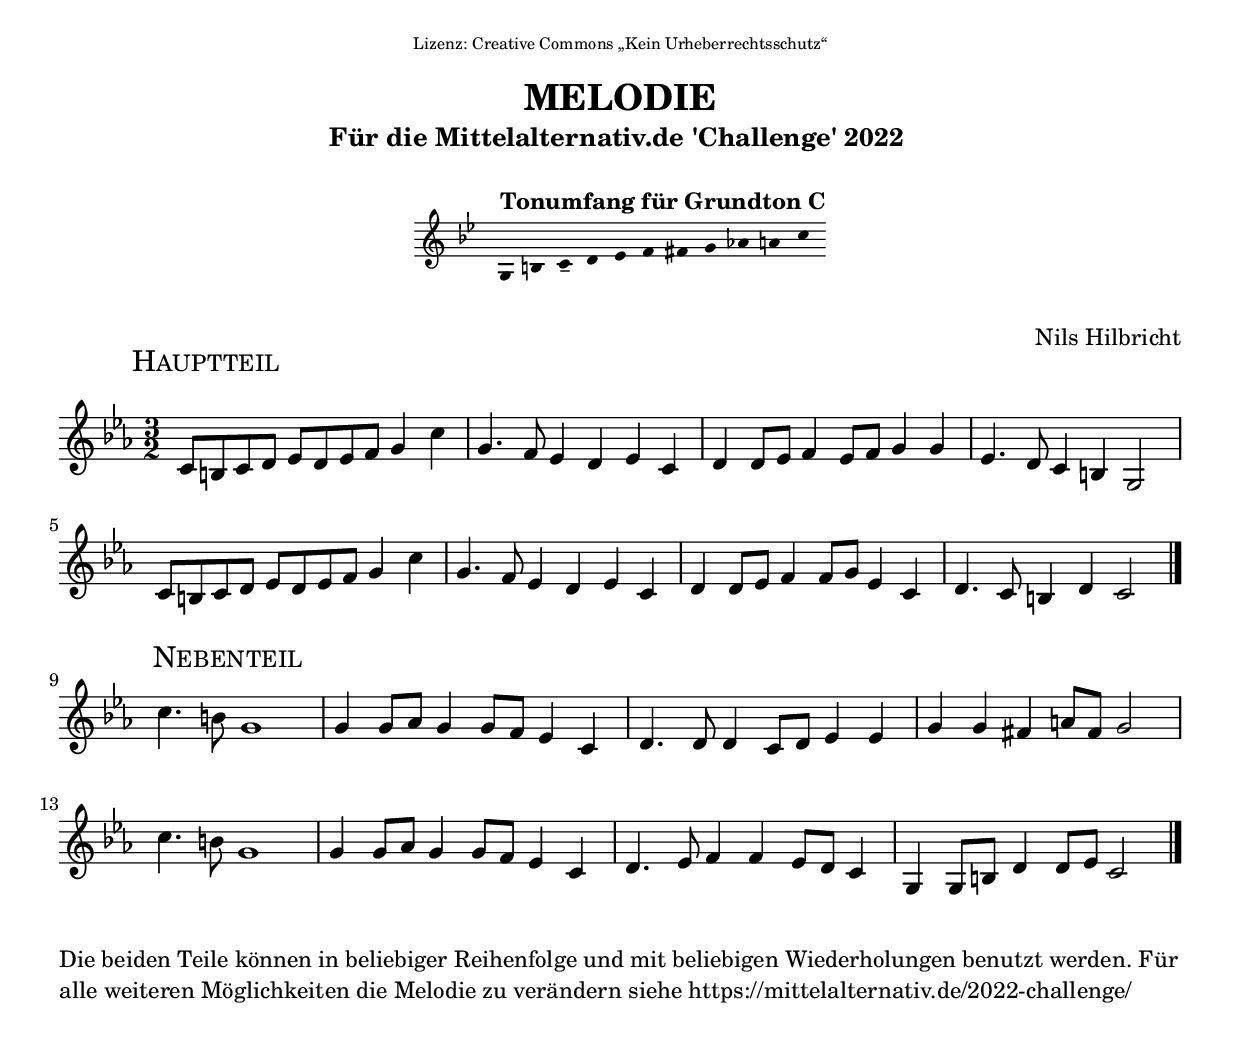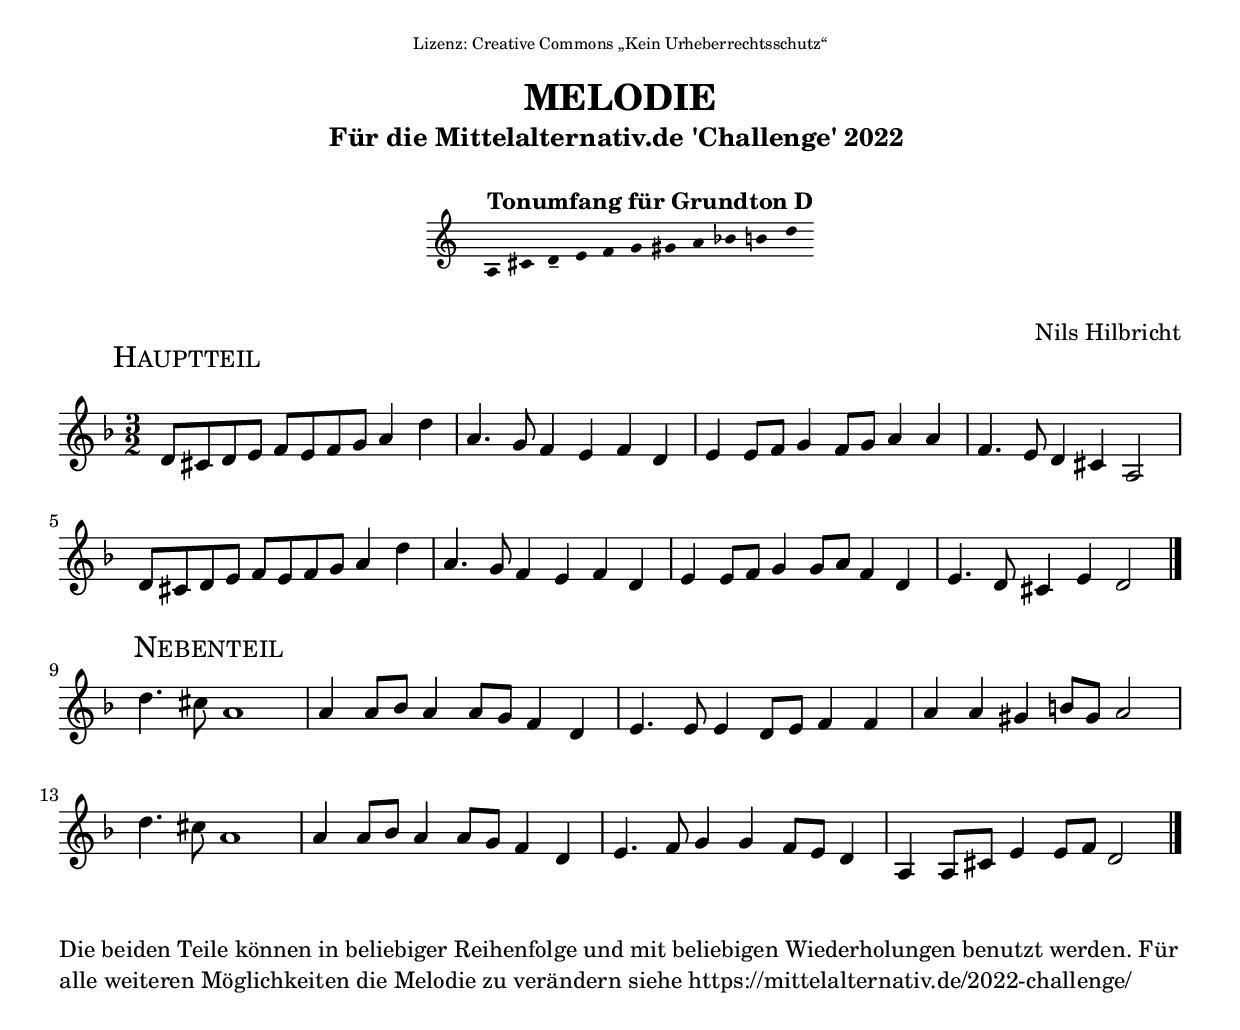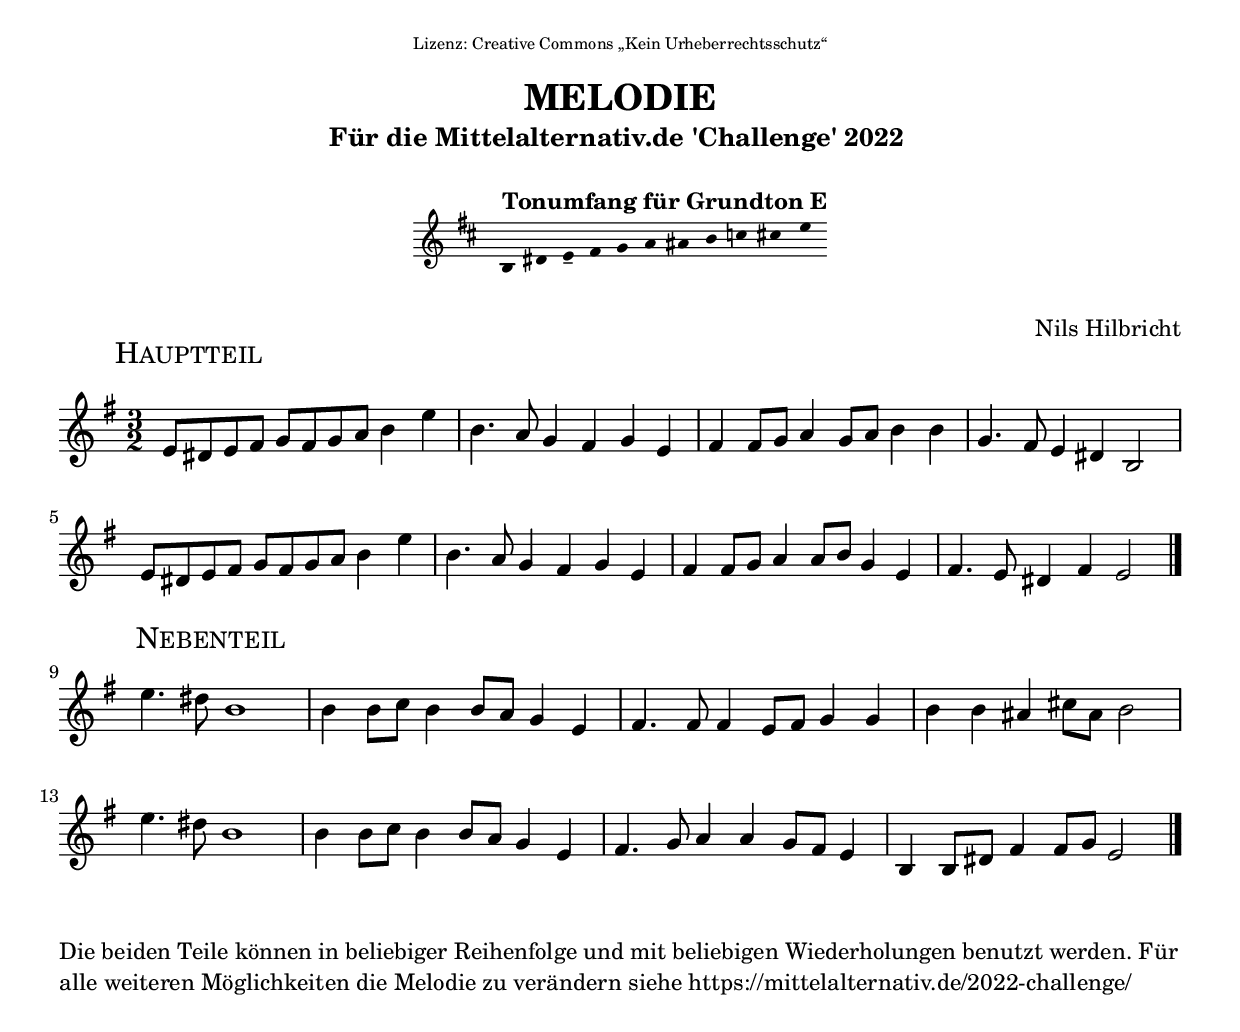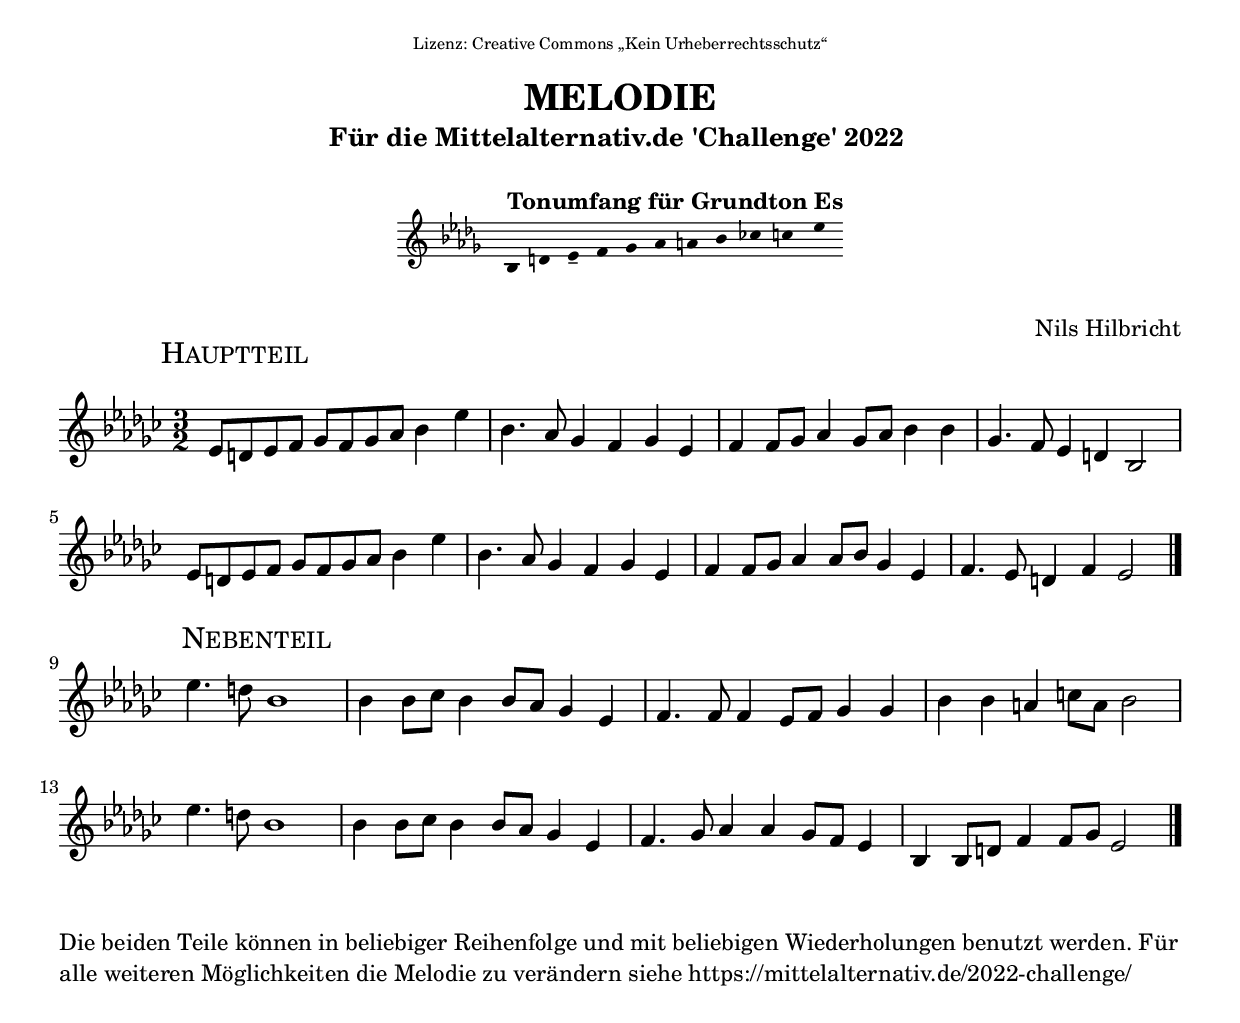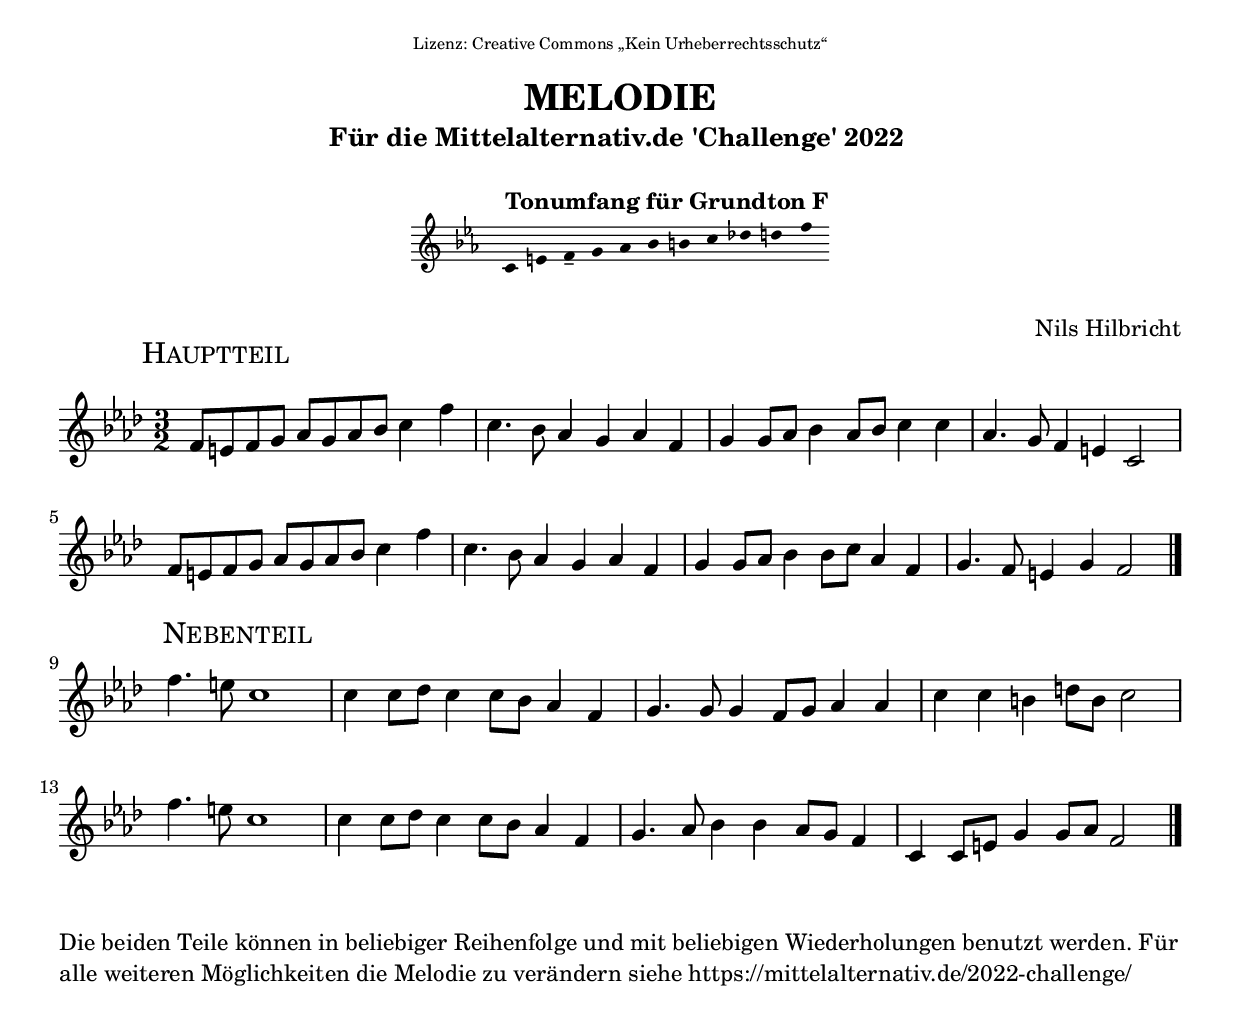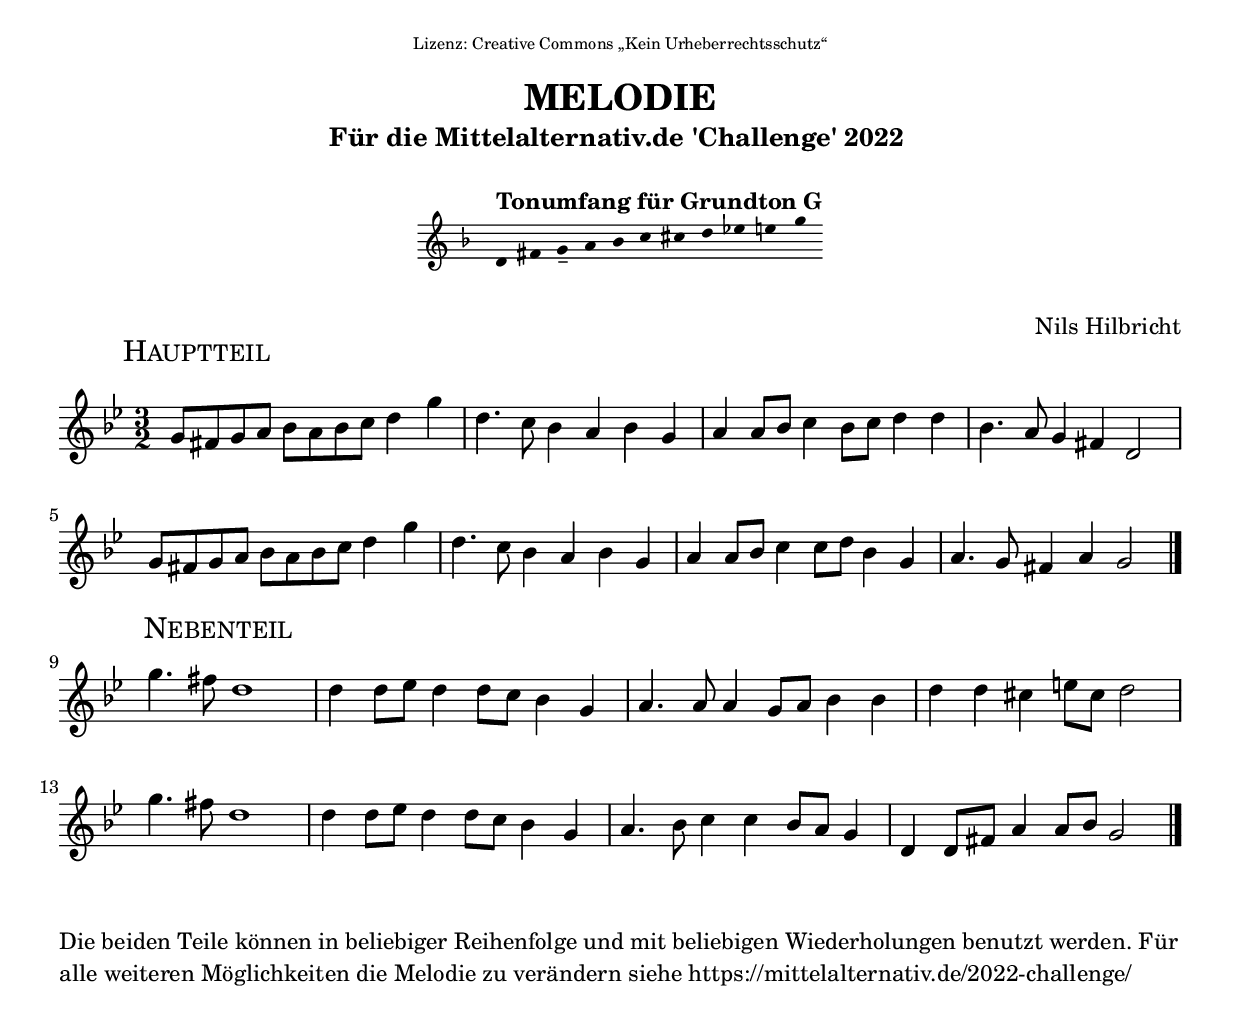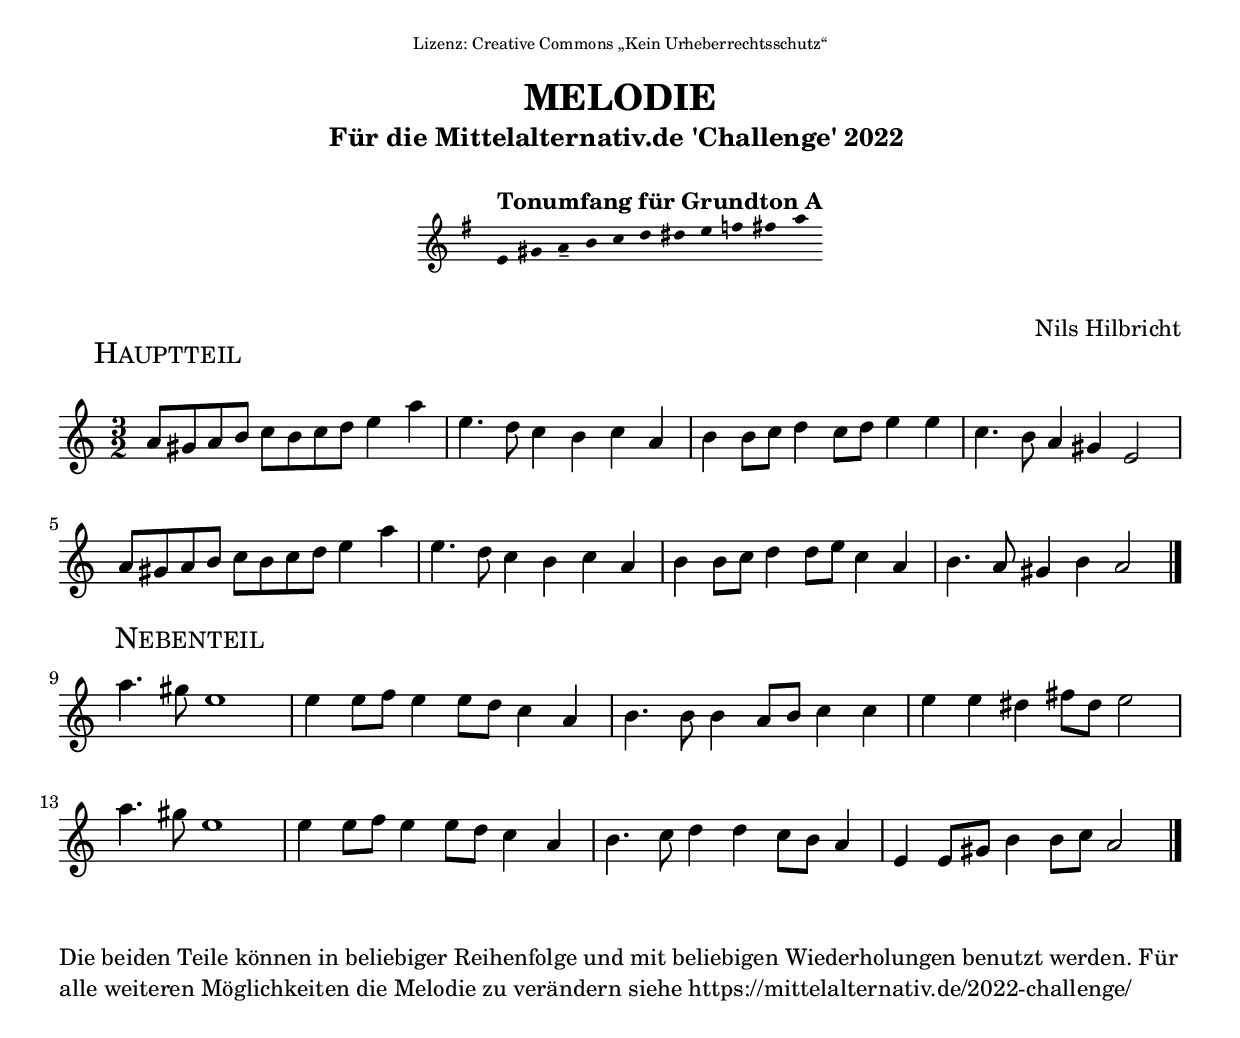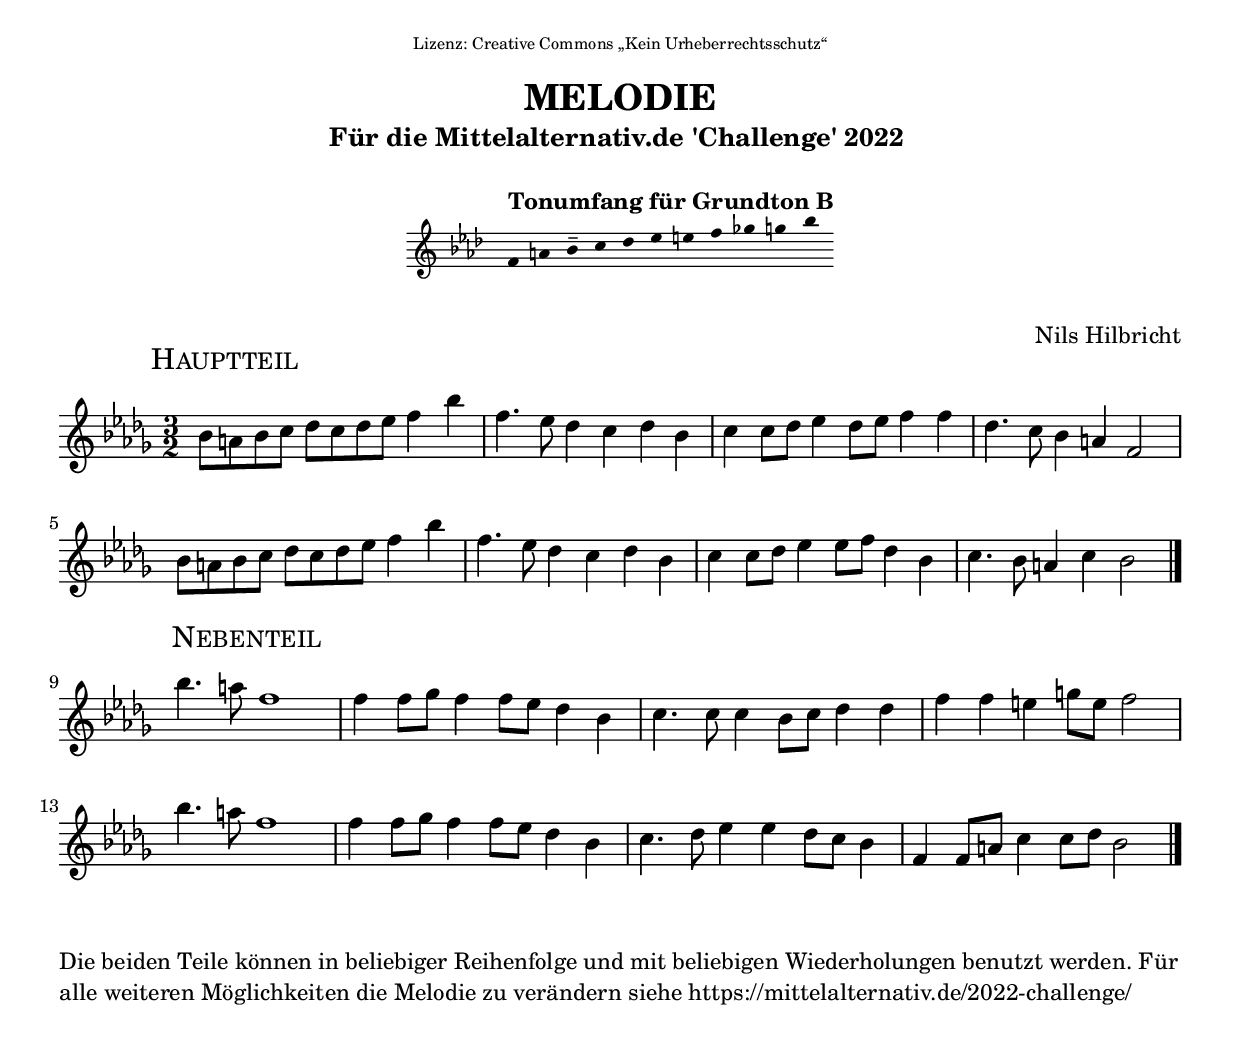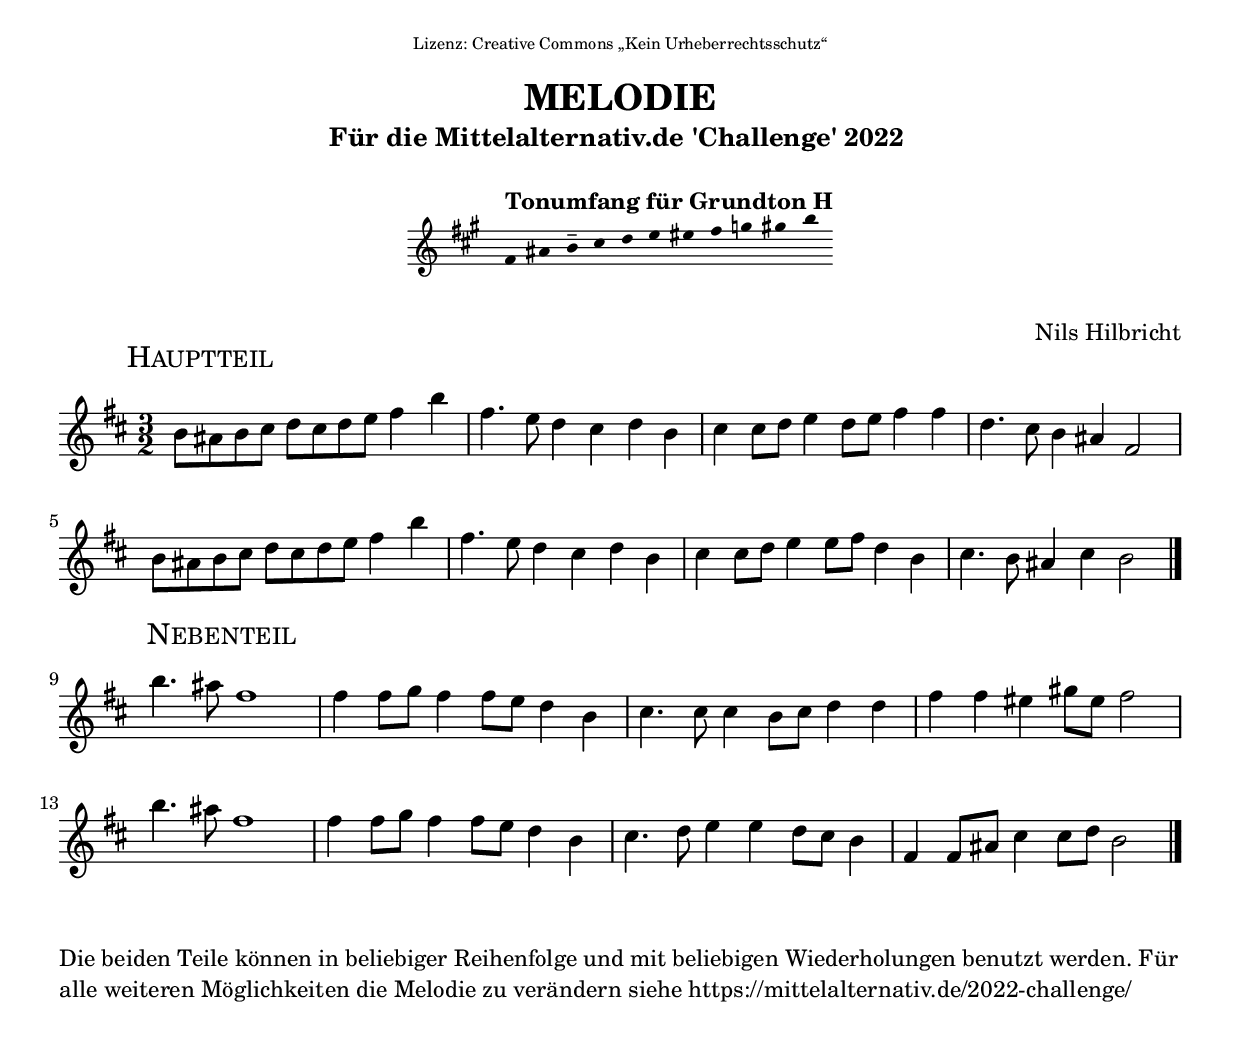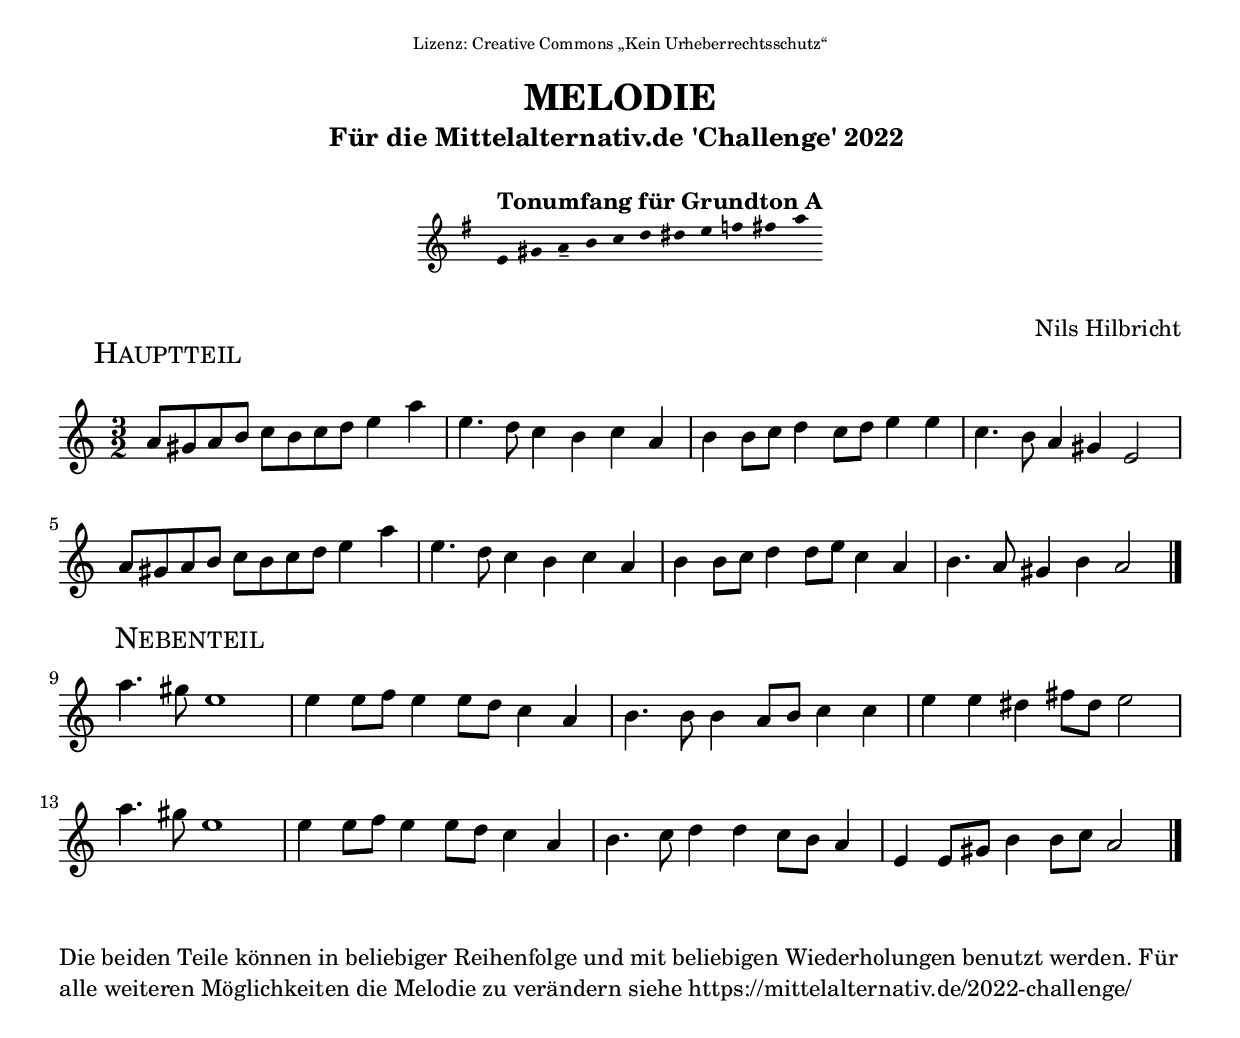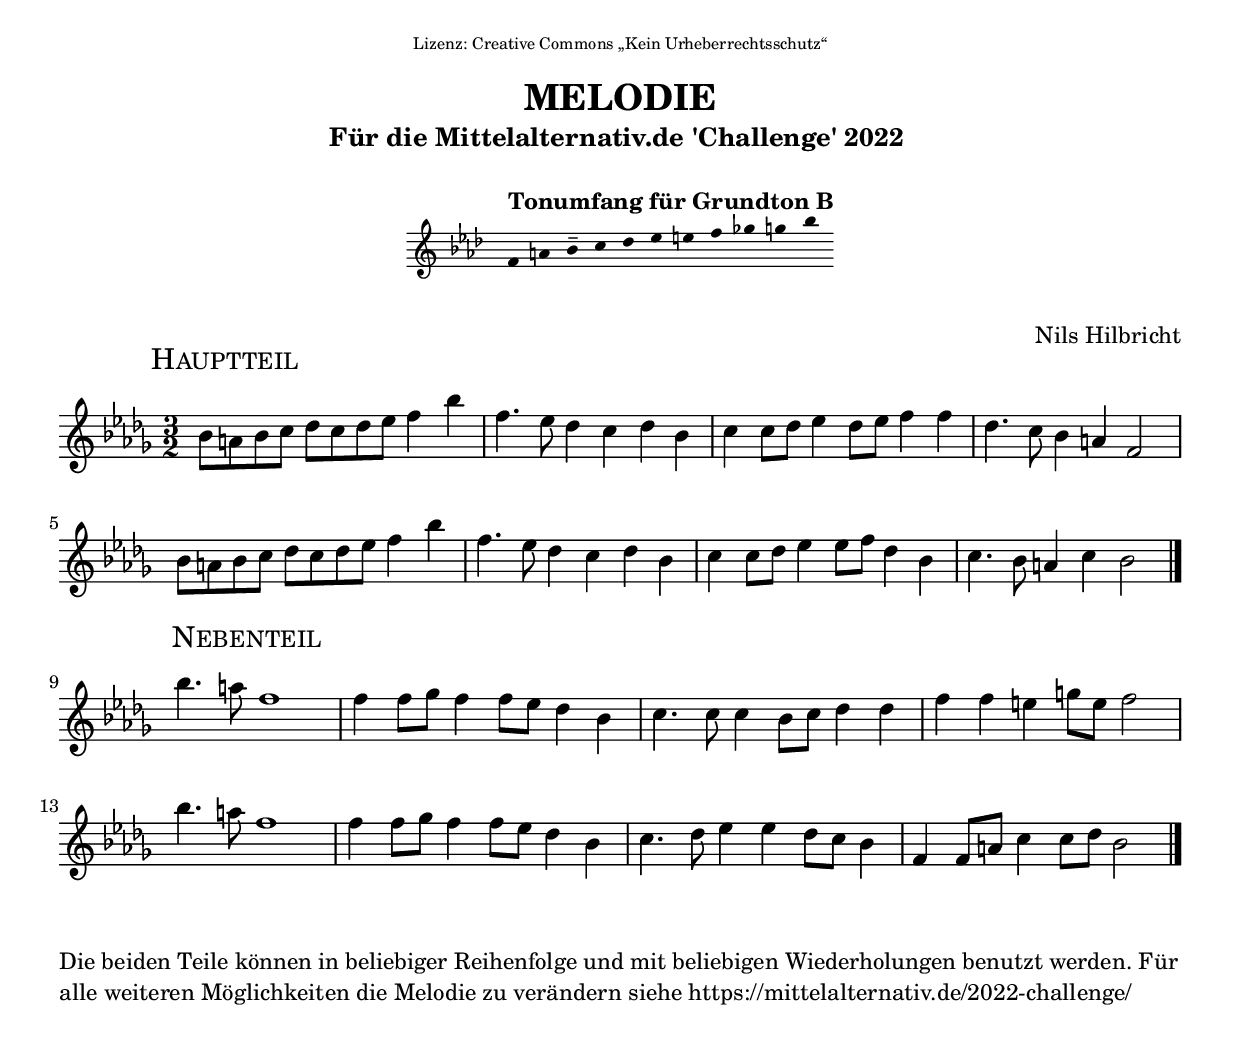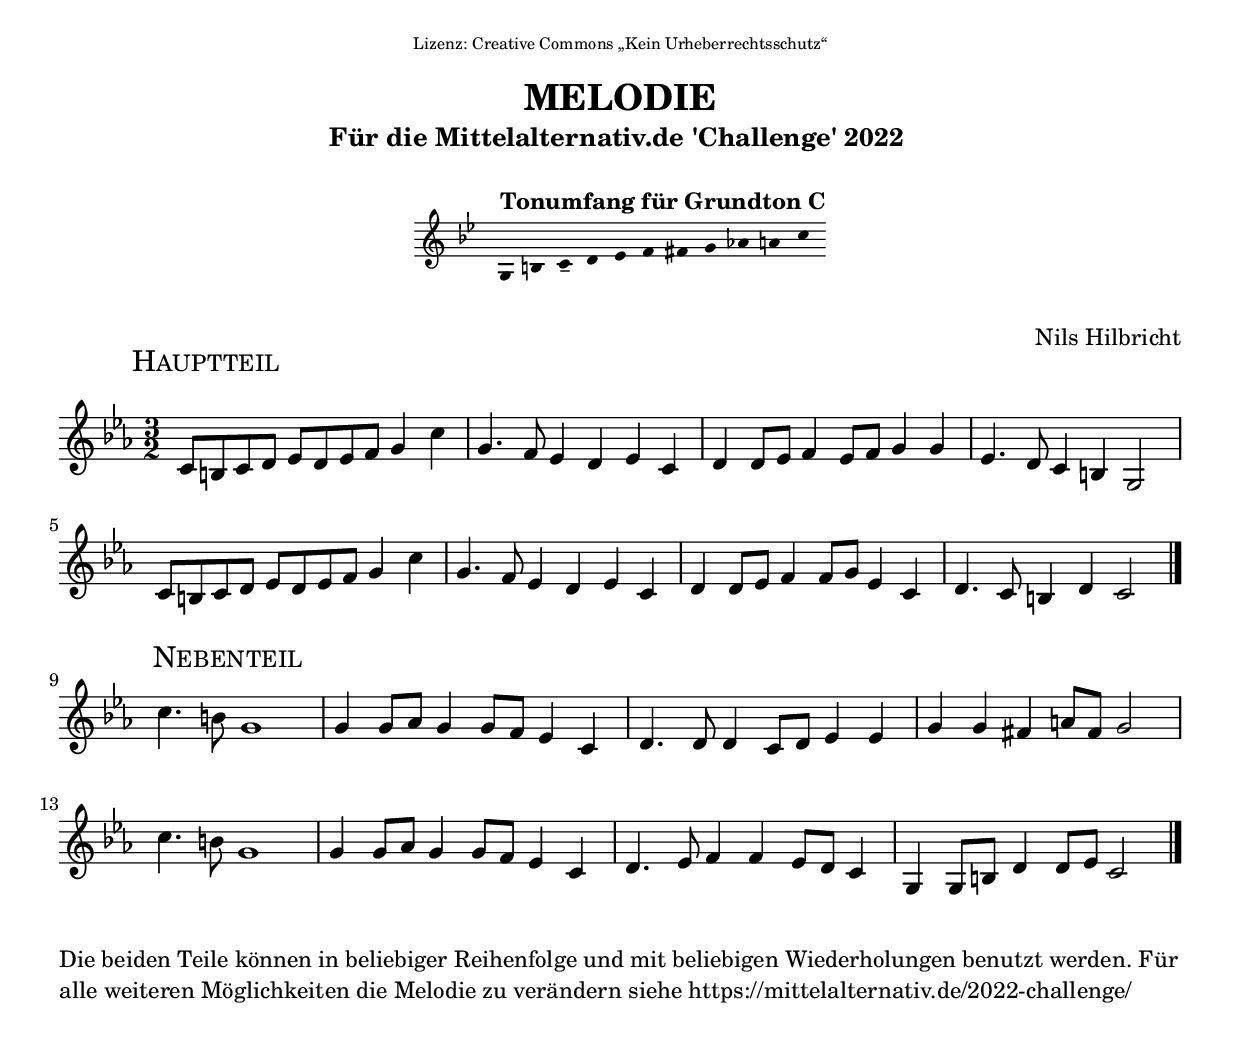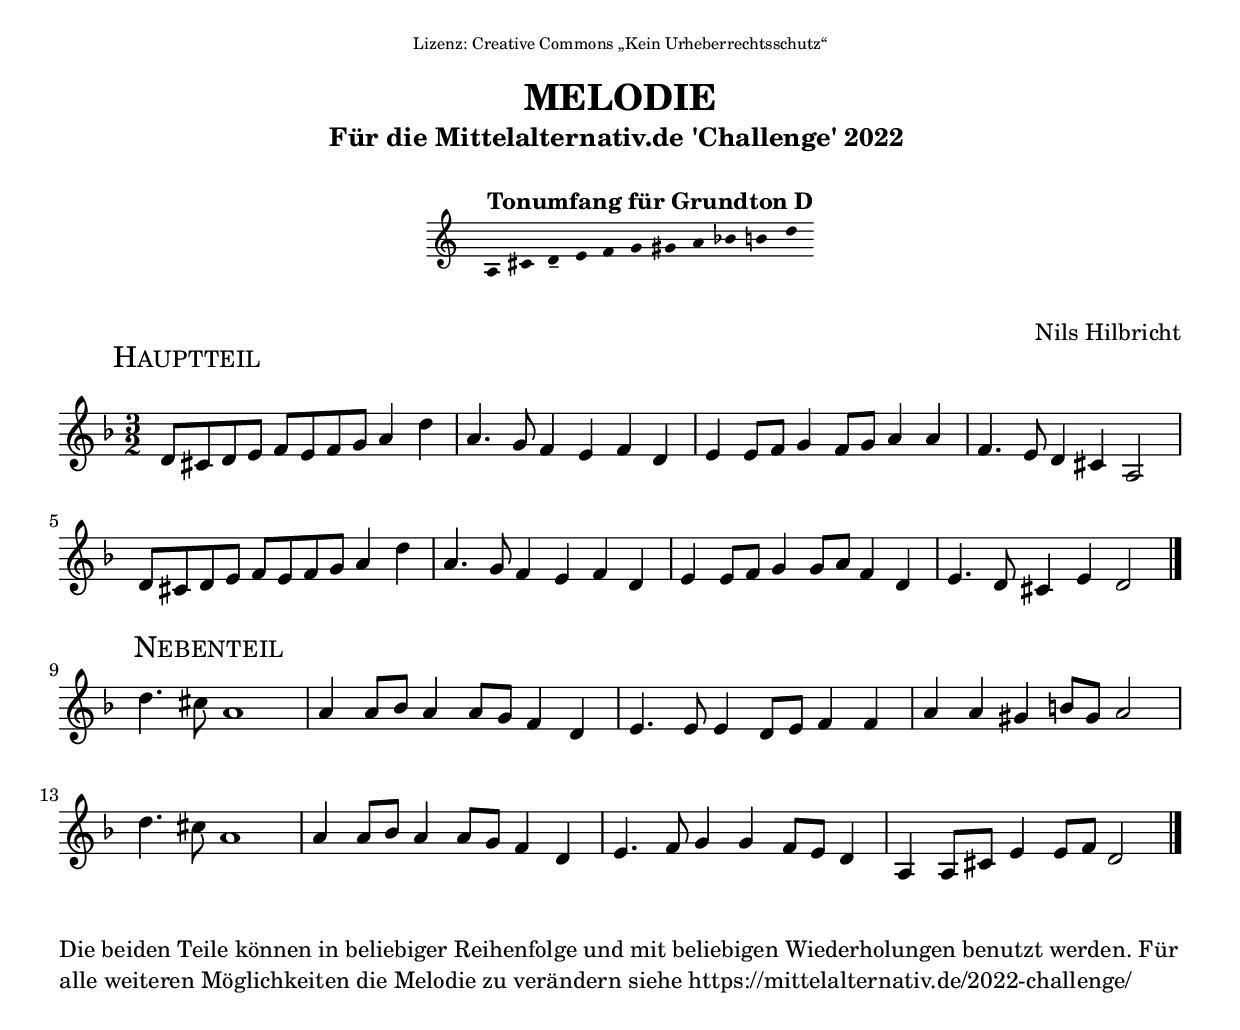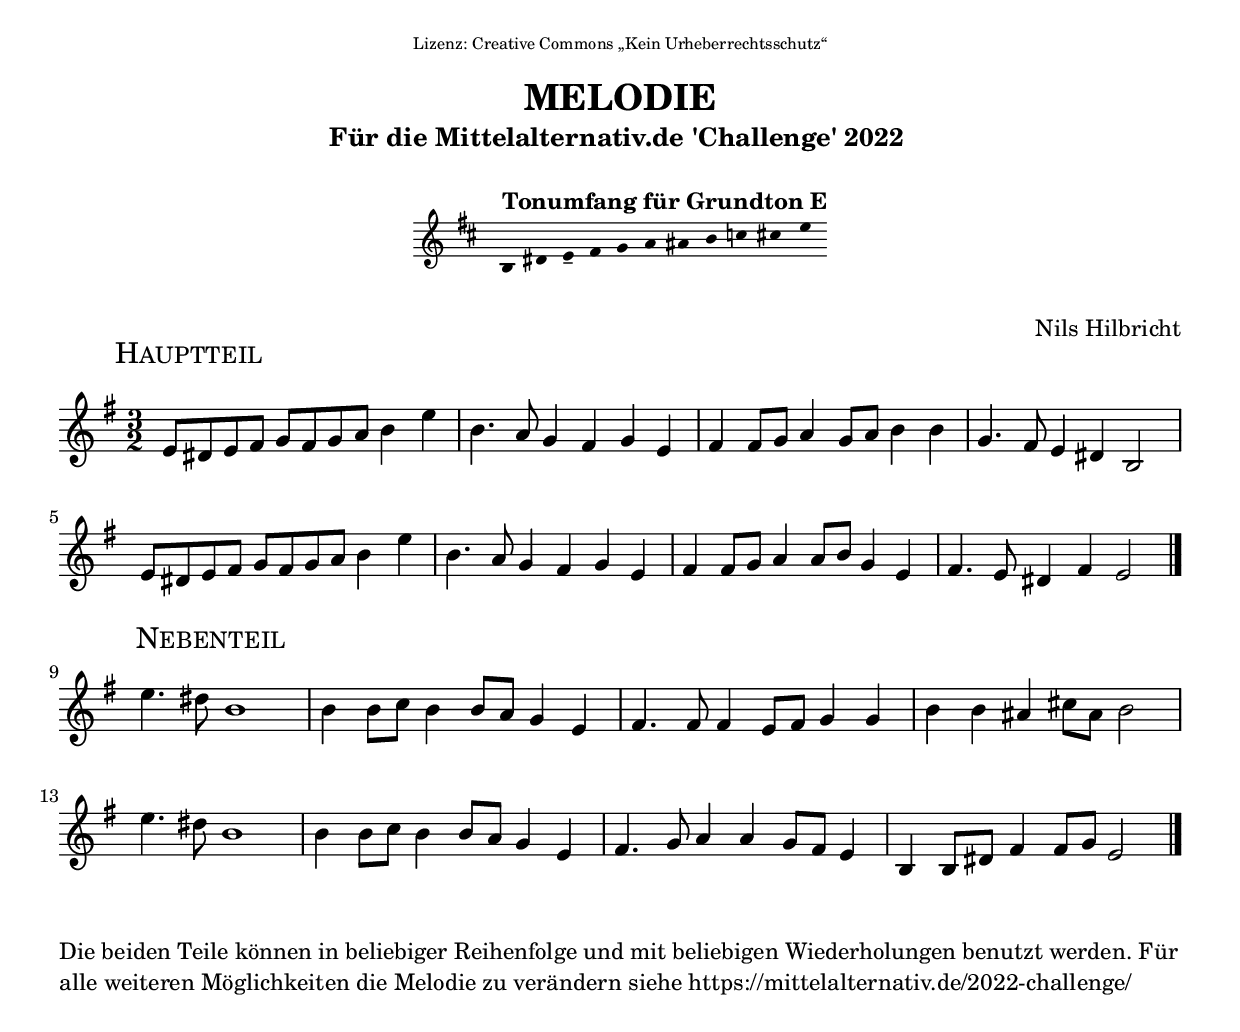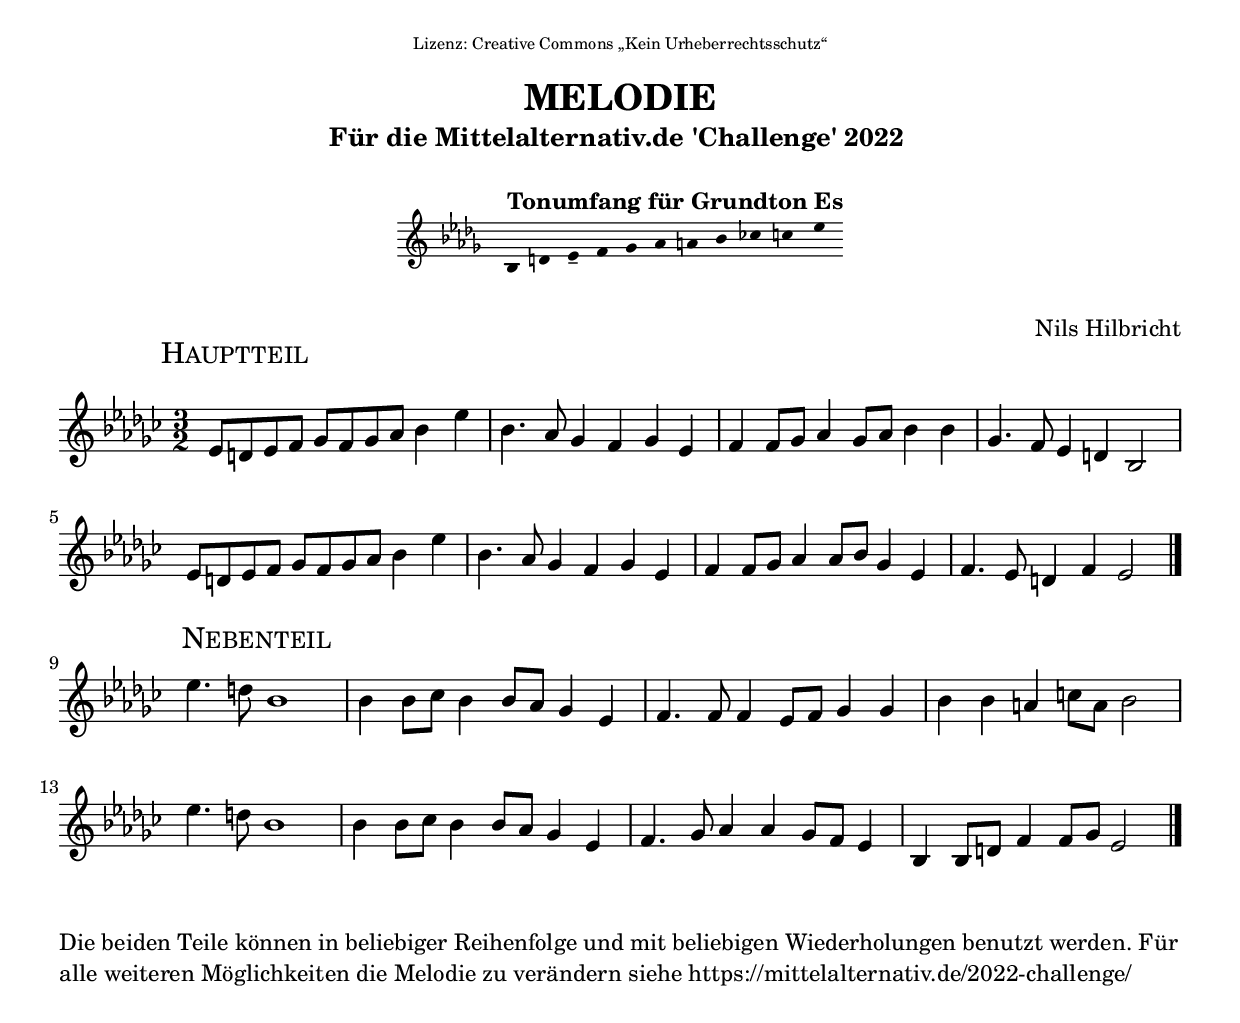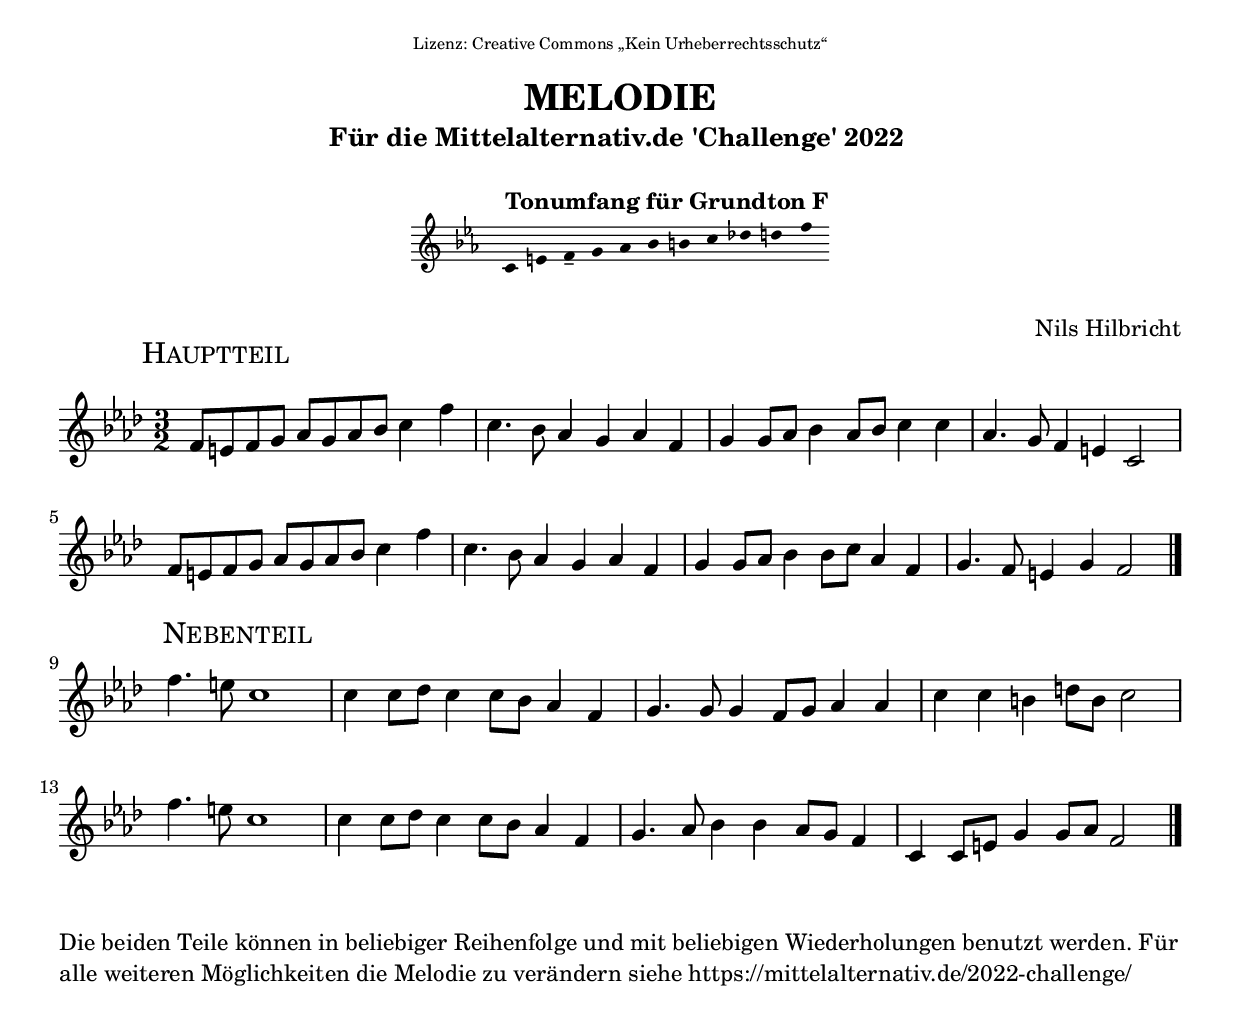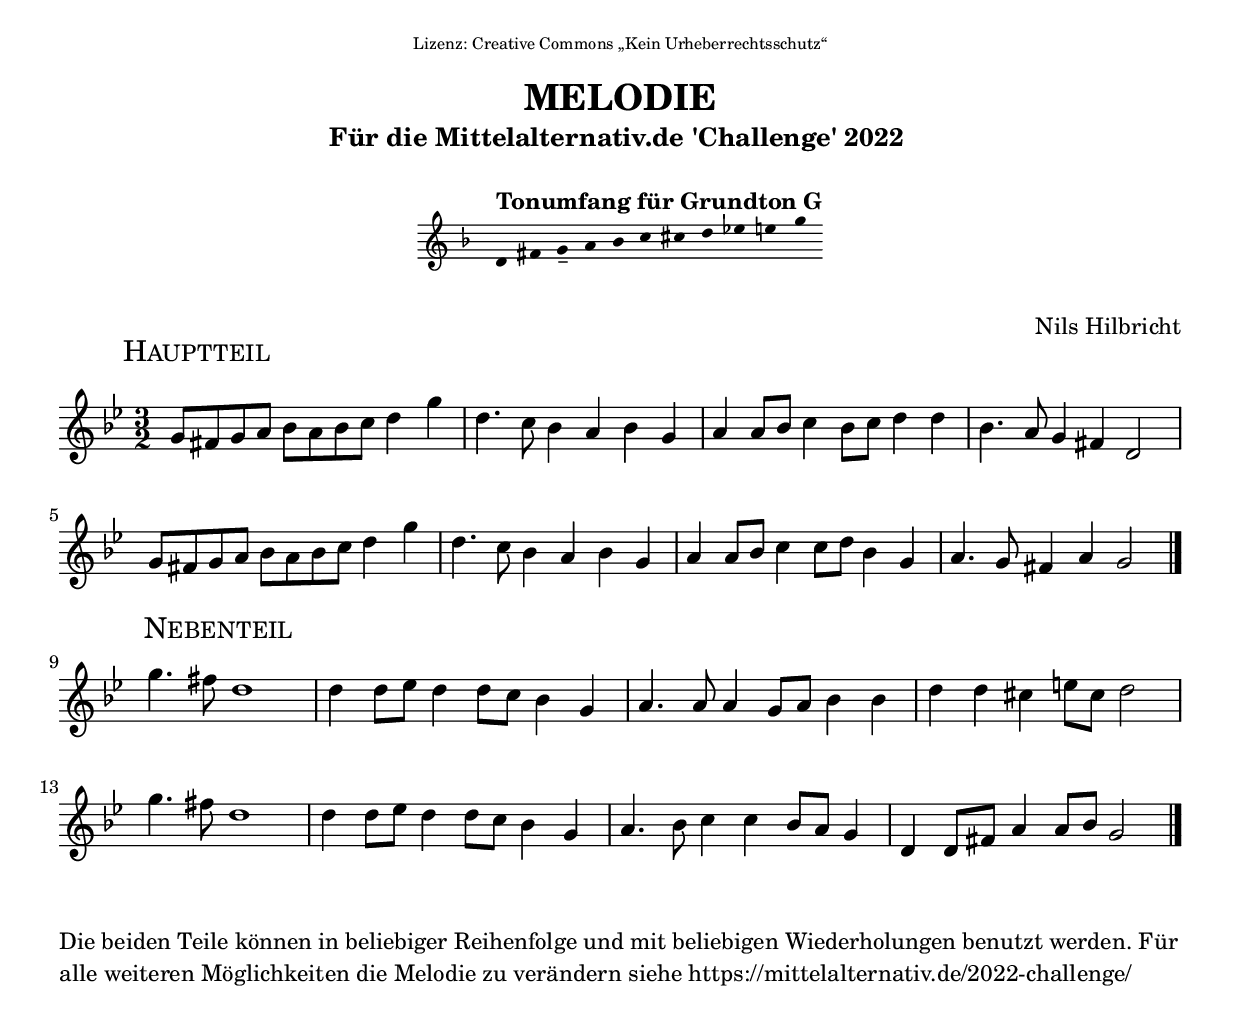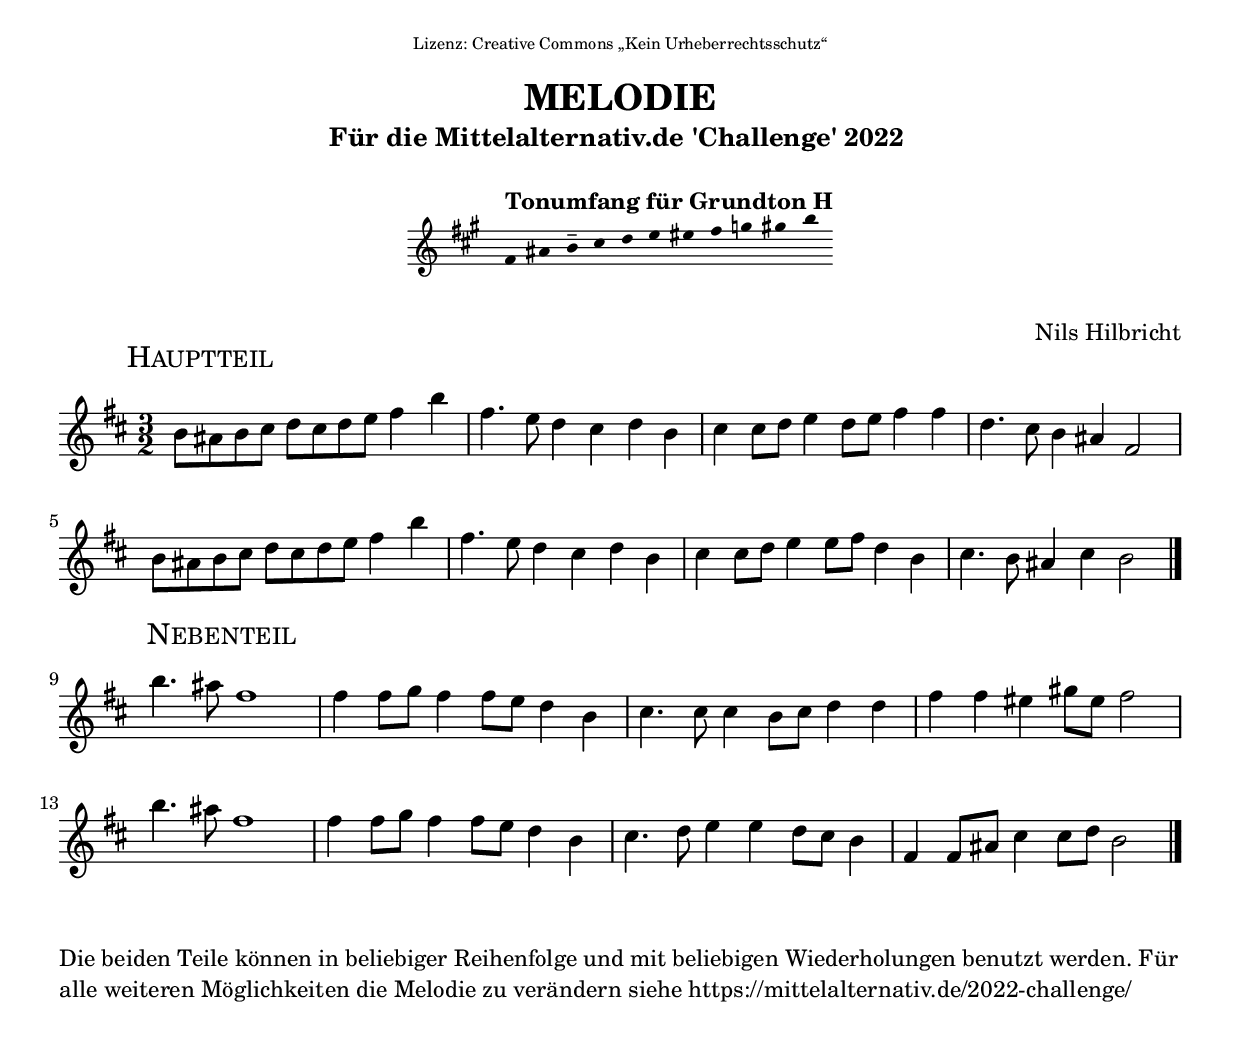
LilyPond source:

bottomText = \markuplist { \wordwrap-lines {  %Wordwrap will not work with "quotes" around the string
Die beiden Teile können in beliebiger Reihenfolge und mit beliebigen Wiederholungen benutzt werden. Für alle weiteren Möglichkeiten die Melodie zu verändern siehe https://mittelalternativ.de/2022-challenge/
%The free description must remain on line two only!
} }

%LANGUAGE VARIANT. The language variant MUST remain on line 7 only. No .ly extension please.
%2022-challenge-melody-en

%COLLECTION FILES. Semicolon separated list; Starts with a % comment. MUST remain on line 10 only. No spaces. No trailing ;
%2022-challenge-melodie-einfach

%{
bottomText = \markup {
   \column {
        \wordwrap {
            %NO "" QUOTES FOR freeDescription OR WORDWRAP WILL NOT WORK.
            % https://scheme-book.ursliska.de/scheme/data-types/strings.html
            \freeDescription
        }
   }
}
%}

%LICENSE: The website generator is looking for certain phrases which we need to use in the ly-document as well:
%Creative Commons Namensnennung
%Creative Commons Namensnennung mit Weitergabe unter gleichen Bedingungen
%Creative Commons „Kein Urheberrechtsschutz“   #with typographic quotes

\header {
    %title in caps for that classical look and feel.
    title = "MELODIE"
    subtitle = "Für die Mittelalternativ.de 'Challenge' 2022 "
    dedication = \markup { \column { \line { \teeny "Lizenz: Creative Commons „Kein Urheberrechtsschutz“" }  \line { \vspace #1 } } }
    %we use opus instead of composer so the text is actually above the piece, not above the preview-scale
    opus = "Nils Hilbricht"
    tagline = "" % remove lilypond tagline but don't cut off the space
    % Don't use metadata at the bottom as it will extend our pngs to full size
}

%Generated by Laborejo

firstpart = {
    \mark \markup { \smallCaps "Hauptteil" }
    d'8 cis'8 d'8 e'8 f'8 e'8 f'8 g'8 a'4 d''4 |
    a'4. g'8 f'4 e'4 f'4 d'4 |
    e'4 e'8 f'8 g'4 f'8 g'8 a'4 a'4 |
    f'4. e'8 d'4 cis'4 a2 |

    d'8 cis'8 d'8 e'8 f'8 e'8 f'8 g'8 a'4 d''4 |
    a'4. g'8 f'4 e'4 f'4 d'4 |
    e'4 e'8 f'8 g'4 g'8 a'8 f'4 d'4 |
    e'4. d'8 cis'4 e'4 d'2
    }



secondpart = {
    \mark \markup { \pad-around #2 \smallCaps "Nebenteil" }
    d''4. cis''8 a'1 |
    a'4 a'8 bes'8 a'4 a'8 g'8 f'4 d'4 |
    e'4. e'8 e'4 d'8 e'8 f'4 f'4 |
    a'4 a'4 gis'4 b'8 gis'8 a'2 |

    d''4. cis''8 a'1 |
    a'4 a'8 bes'8 a'4 a'8 g'8 f'4 d'4 |
    e'4. f'8 g'4 g'4 f'8 e'8 d'4 |
    a4 a8 cis'8 e'4 e'8 f'8 d'2
    }

justmusic = { \clef "treble" \time 3/2  \firstpart \bar "|." \break \secondpart \bar "|."}


% use transpose to root c so our batch transposition below works.
melody = \new Staff \transpose d' c' {
  \set Staff.midiInstrument = "oboe"
  \clef treble
  \key d \minor
  \once \hide Score.MetronomeMark
  \tempo 2 = 80
  \numericTimeSignature

  \justmusic
}


%Set a scale to show all used notes. In the end it must be root C, as the melody above.
%Use Quarter Notes. Mark the root notes with --
scale = { \transpose d c { \key d \dorian a4 cis'4 d'4-- e' f' g' gis' a' bes' b' d'' } }

\version "2.20.0"

#(ly:set-option 'midi-extension "mid")

#(set-default-paper-size "a4")
\layout { indent = 0.0\cm }

\paper {
    print-page-number = ##f
}

% \melody is provided by writing another file on top through generate.bash

functionScale =
#(define-scheme-function
     (note noteAsChar)
     (ly:pitch? string-or-music?)
#{
    \markup {
    \fill-line {
        \score {
        \layout { ragged-right = ##t  indent = 0\cm }
        \new Staff
        \with {
            \remove "Time_signature_engraver"
            \remove "Bar_engraver"
            \hide Stem
            alignAboveContext = #"main"
            \omit TimeSignature
            fontSize = #-2
            % Reduce stem length and line spacing to match
            \override StaffSymbol.staff-space = #(magstep -2)
        }

        \transpose c #note \scaleDurations 1/2 { \tempo #(string-append "Tonumfang für Grundton " noteAsChar ) \scale }
        }
    }}
#}
)


spacer = \markup { \vspace #1 }

% Create one big file with all transpositions
% MIDI gets created below in the books section

\bookpart { \spacer \functionScale c "C" \spacer \score { \removeWithTag #'midionly \transpose c c \melody } \bottomText }
\bookpart { \spacer \functionScale d "D" \spacer \score { \removeWithTag #'midionly \transpose c d \melody } \bottomText }
\bookpart { \spacer \functionScale e "E" \spacer \score { \removeWithTag #'midionly \transpose c e \melody } \bottomText }
\bookpart { \spacer \functionScale ees "Es" \spacer \score { \removeWithTag #'midionly \transpose c ees \melody } \bottomText }
\bookpart { \spacer \functionScale f "F" \spacer \score { \removeWithTag #'midionly \transpose c f \melody } \bottomText }
\bookpart { \spacer \functionScale g "G" \spacer \score { \removeWithTag #'midionly \transpose c g \melody } \bottomText }
\bookpart { \spacer \functionScale a "A" \spacer \score { \removeWithTag #'midionly \transpose c a \melody } \bottomText }
\bookpart { \spacer \functionScale bes "B" \spacer \score { \removeWithTag #'midionly \transpose c bes \melody } \bottomText }
\bookpart { \spacer \functionScale b "H" \spacer \score { \removeWithTag #'midionly \transpose c b \melody } \bottomText }

% Create individual files.
% One pdf and midi for each transposition

\book {
    \bookOutputSuffix "c"
    \spacer \functionScale c "C" \spacer

    \score {
        \removeWithTag #'midionly
        \transpose c c \melody
        \layout { }
    }
    \bottomText
    \score {
        % If there is only a \midi block in a \score (i.e. without any \layout block), then only MIDI output will be produced. No musical notation will be typeset.
        \unfoldRepeats \transpose c c \melody
        \midi { }
    }
}


\book {
    \bookOutputSuffix "d"
    \spacer \functionScale d "D" \spacer

    \score {
        \removeWithTag #'midionly
        \transpose c d \melody
        \layout { }
    }
    \bottomText
    \score {
        % If there is only a \midi block in a \score (i.e. without any \layout block), then only MIDI output will be produced. No musical notation will be typeset.
        \unfoldRepeats \transpose c d \melody
        \midi { }
    }
}


\book {
    \bookOutputSuffix "e"
    \spacer \functionScale e "E" \spacer

    \score {
        \removeWithTag #'midionly
        \transpose c e \melody
        \layout { }
    }
    \bottomText
    \score {
        % If there is only a \midi block in a \score (i.e. without any \layout block), then only MIDI output will be produced. No musical notation will be typeset.
        \unfoldRepeats \transpose c e \melody
        \midi { }
    }
}


\book {
    \bookOutputSuffix "es"
    \spacer \functionScale ees "Es" \spacer


    \score {
        \removeWithTag #'midionly
        \transpose c es \melody
        \layout { }
    }
    \bottomText
    \score {
        % If there is only a \midi block in a \score (i.e. without any \layout block), then only MIDI output will be produced. No musical notation will be typeset.
        \unfoldRepeats \transpose c es \melody
        \midi { }
    }
}


\book {
    \bookOutputSuffix "f"
    \spacer \functionScale f "F" \spacer
    \score {
        \removeWithTag #'midionly
        \transpose c f \melody
        \layout { }
    }
    \bottomText
    \score {
        % If there is only a \midi block in a \score (i.e. without any \layout block), then only MIDI output will be produced. No musical notation will be typeset.
        \unfoldRepeats \transpose c f \melody
        \midi { }
    }
}

\book {
    \bookOutputSuffix "g"
    \spacer \functionScale g "G" \spacer
    \score {
        \removeWithTag #'midionly
        \transpose c g \melody
        \layout { }
    }
    \bottomText
    \score {
        % If there is only a \midi block in a \score (i.e. without any \layout block), then only MIDI output will be produced. No musical notation will be typeset.
        \unfoldRepeats \transpose c g \melody
        \midi { }
    }
}

\book {
    \bookOutputSuffix "a"
    \spacer \functionScale a "A" \spacer
    \score {
        \removeWithTag #'midionly
        \transpose c a \melody
        \layout { }
    }
    \bottomText
    \score {
        % If there is only a \midi block in a \score (i.e. without any \layout block), then only MIDI output will be produced. No musical notation will be typeset.
        \unfoldRepeats \transpose c a \melody
        \midi { }
    }
}

\book {
    %book-suffix is the filename. We want German note names, so b.
    \bookOutputSuffix "b"
    \spacer \functionScale bes "B" \spacer
    \score {
        \removeWithTag #'midionly
        \transpose c bes \melody
        \layout { }
    }
    \bottomText
    \score {
        % If there is only a \midi block in a \score (i.e. without any \layout block), then only MIDI output will be produced. No musical notation will be typeset.
        \unfoldRepeats \transpose c bes \melody
        \midi { }
    }
}

\book {
    \bookOutputSuffix "h"
    \spacer \functionScale b "H" \spacer
    \score {
        \removeWithTag #'midionly
        \transpose c b \melody
        \layout { }
    }
    \bottomText
    \score {
        % If there is only a \midi block in a \score (i.e. without any \layout block), then only MIDI output will be produced. No musical notation will be typeset.
        \unfoldRepeats \transpose c b \melody
        \midi { }
    }
}


% \book { \bookOutputSuffix "d"  \score { \header { piece = "In D" } \transpose c d \melody \layout { } \midi { } } }
